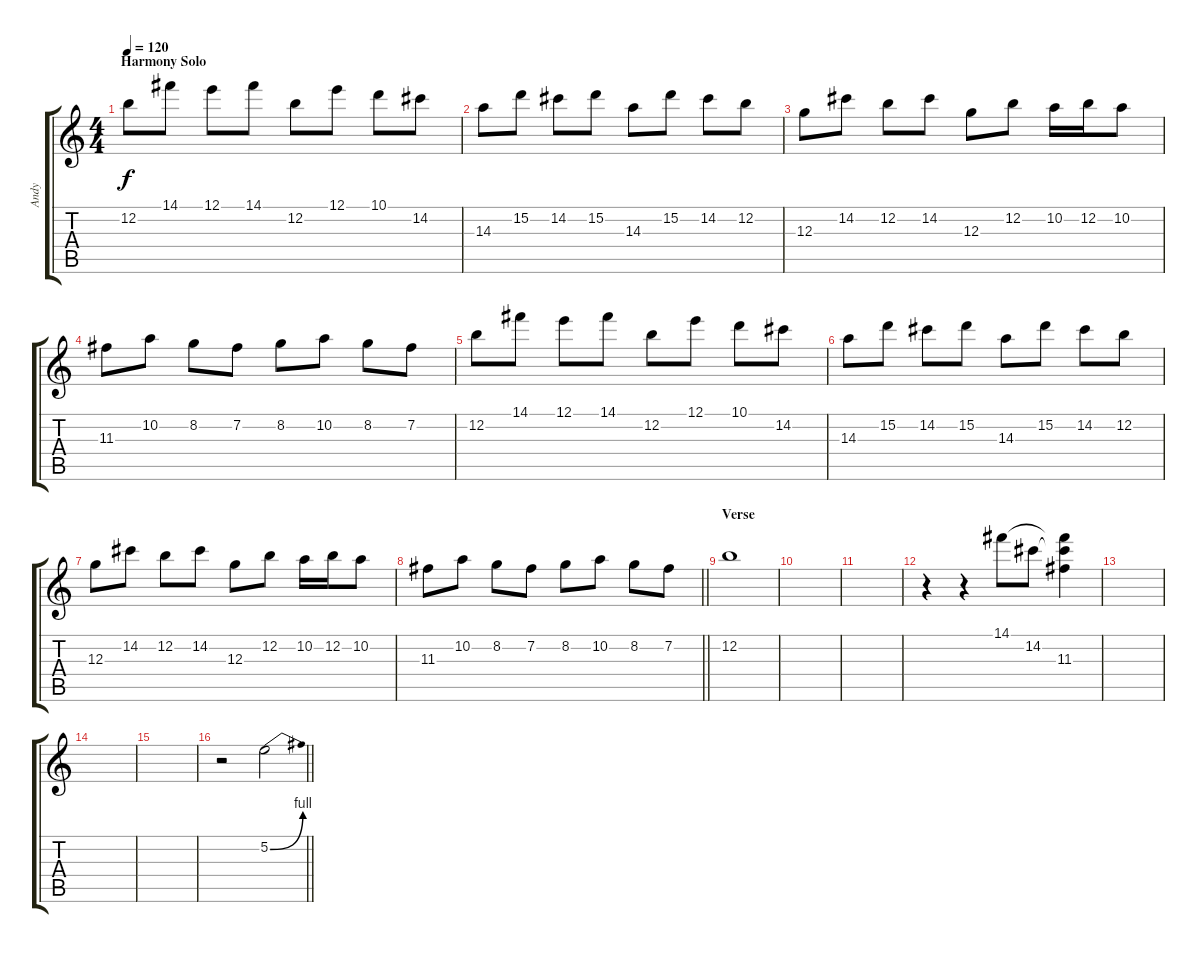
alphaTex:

\track ("Andy" "Andy") {instrument distortionguitar}
\staff {score tabs}
\tuning (E4 B3 G3 D3 A2 E2) {hide}
\ts (4 4)
\section ("" "Harmony Solo")
\tempo 120
\clef g2
\ks c
12.2.8{dy f} 14.1.8 12.1.8 14.1.8 12.2.8 12.1.8 10.1.8 14.2.8 |
14.3.8 15.2.8 14.2.8 15.2.8 14.3.8 15.2.8 14.2.8 12.2.8 |
12.3.8 14.2.8 12.2.8 14.2.8 12.3.8 12.2.8 10.2.16 12.2.16 10.2.8 |
11.3.8 10.2.8 8.2.8 7.2.8 8.2.8 10.2.8 8.2.8 7.2.8 |
12.2.8 14.1.8 12.1.8 14.1.8 12.2.8 12.1.8 10.1.8 14.2.8 |
14.3.8 15.2.8 14.2.8 15.2.8 14.3.8 15.2.8 14.2.8 12.2.8 |
12.3.8 14.2.8 12.2.8 14.2.8 12.3.8 12.2.8 10.2.16 12.2.16 10.2.8 |
\barLineRight lightlight
11.3.8 10.2.8 8.2.8 7.2.8 8.2.8 10.2.8 8.2.8 7.2.8 |
\section ("" "Verse")
12.2.1 |
|
|
r.4 r.4 14.1.8 14.2.8 (14.1{t} 14.2{t} 11.3).4 |
|
|
|
\barLineRight lightlight
r.2 5.2{be (bend 0 0 60 4)}.2
